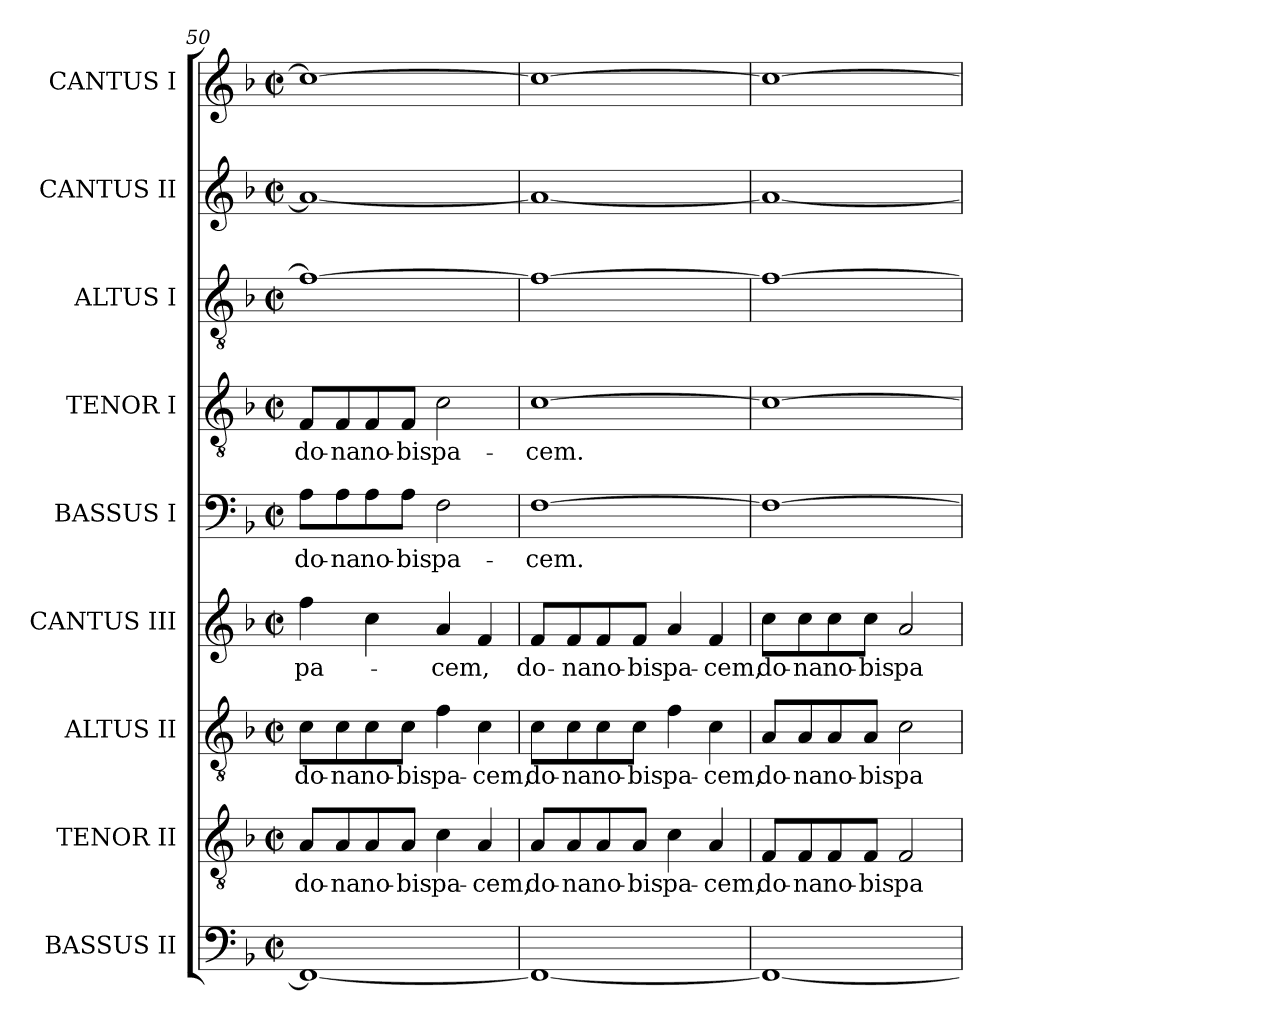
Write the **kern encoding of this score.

**kern	**kern	**text	**kern	**text	**kern	**text	**kern	**text	**kern	**text	**kern	**kern	**kern
*part9	*part8	*part8	*part7	*part7	*part6	*part6	*part5	*part5	*part4	*part4	*part3	*part2	*part1
*staff9	*staff8	*staff8	*staff7	*staff7	*staff6	*staff6	*staff5	*staff5	*staff4	*staff4	*staff3	*staff2	*staff1
*I"BASSUS II	*I"TENOR II	*	*I"ALTUS II	*	*I"CANTUS III	*	*I"BASSUS I	*	*I"TENOR I	*	*I"ALTUS I	*I"CANTUS II	*I"CANTUS I
*I'B. II	*I'T. II	*	*I'A. II	*	*I'C. III	*	*I'B. I	*	*I'T. I	*	*I'A. I	*I'C. II	*I'C. I
*clefF4	*clefGv2	*	*clefGv2	*	*clefG2	*	*clefF4	*	*clefGv2	*	*clefGv2	*clefG2	*clefG2
*	*ITrd7c12	*	*ITrd7c12	*	*	*	*	*	*ITrd7c12	*	*ITrd7c12	*	*
*k[b-]	*k[b-]	*	*k[b-]	*	*k[b-]	*	*k[b-]	*	*k[b-]	*	*k[b-]	*k[b-]	*k[b-]
*F:	*F:	*	*F:	*	*F:	*	*F:	*	*F:	*	*F:	*F:	*F:
*M2/2	*M2/2	*	*M2/2	*	*M2/2	*	*M2/2	*	*M2/2	*	*M2/2	*M2/2	*M2/2
*met(c|)	*met(c|)	*	*met(c|)	*	*met(c|)	*	*met(c|)	*	*met(c|)	*	*met(c|)	*met(c|)	*met(c|)
=50	=50	=50	=50	=50	=50	=50	=50	=50	=50	=50	=50	=50	=50
!	!	!LO:LY:b:color=#000000	!	!	!	!	!	!	!	!	!	!	!
!	!	!	!	!LO:LY:b:color=#000000	!	!	!	!	!	!	!	!	!
!	!	!	!	!	!	!LO:LY:b:color=#000000	!	!	!	!	!	!	!
!	!	!	!	!	!	!	!	!LO:LY:b:color=#000000	!	!	!	!	!
!	!	!	!	!	!	!	!	!	!	!LO:LY:b:color=#000000	!	!	!
1FFi_<	8AAi/L	do-	8Ci\L	do-	4ffi\	pa-	8Ai\L	do-	8FFi/L	do-	1Fi_>	1ai_<	1cci_>
!	!	!LO:LY:b:color=#000000	!	!	!	!	!	!	!	!	!	!	!
!	!	!	!	!LO:LY:b:color=#000000	!	!	!	!	!	!	!	!	!
!	!	!	!	!	!	!	!	!LO:LY:b:color=#000000	!	!	!	!	!
!	!	!	!	!	!	!	!	!	!	!LO:LY:b:color=#000000	!	!	!
.	8AAi/	-na	8Ci\	-na	.	.	8Ai\	-na	8FFi/	-na	.	.	.
!	!	!LO:LY:b:color=#000000	!	!	!	!	!	!	!	!	!	!	!
!	!	!	!	!LO:LY:b:color=#000000	!	!	!	!	!	!	!	!	!
!	!	!	!	!	!	!	!	!LO:LY:b:color=#000000	!	!	!	!	!
!	!	!	!	!	!	!	!	!	!	!LO:LY:b:color=#000000	!	!	!
.	8AAi/	no-	8Ci\	no-	4cci\	.	8Ai\	no-	8FFi/	no-	.	.	.
!	!	!LO:LY:b:color=#000000	!	!	!	!	!	!	!	!	!	!	!
!	!	!	!	!LO:LY:b:color=#000000	!	!	!	!	!	!	!	!	!
!	!	!	!	!	!	!	!	!LO:LY:b:color=#000000	!	!	!	!	!
!	!	!	!	!	!	!	!	!	!	!LO:LY:b:color=#000000	!	!	!
.	8AAi/J	-bis	8Ci\J	-bis	.	.	8Ai\J	-bis	8FFi/J	-bis	.	.	.
!	!	!LO:LY:b:color=#000000	!	!	!	!	!	!	!	!	!	!	!
!	!	!	!	!LO:LY:b:color=#000000	!	!	!	!	!	!	!	!	!
!	!	!	!	!	!	!LO:LY:b:color=#000000	!	!	!	!	!	!	!
!	!	!	!	!	!	!	!	!LO:LY:b:color=#000000	!	!	!	!	!
!	!	!	!	!	!	!	!	!	!	!LO:LY:b:color=#000000	!	!	!
.	4Ci\	pa-	4Fi\	pa-	4ai/	-cem,	2Fi\	pa-	2Ci\	pa-	.	.	.
!	!	!LO:LY:b:color=#000000	!	!	!	!	!	!	!	!	!	!	!
!	!	!	!	!LO:LY:b:color=#000000	!	!	!	!	!	!	!	!	!
.	4AAi/	-cem,	4Ci\	-cem,	4fi/	.	.	.	.	.	.	.	.
=51	=51	=51	=51	=51	=51	=51	=51	=51	=51	=51	=51	=51	=51
!	!	!LO:LY:b:color=#000000	!	!	!	!	!	!	!	!	!	!	!
!	!	!	!	!LO:LY:b:color=#000000	!	!	!	!	!	!	!	!	!
!	!	!	!	!	!	!LO:LY:b:color=#000000	!	!	!	!	!	!	!
!	!	!	!	!	!	!	!	!LO:LY:b:color=#000000	!	!	!	!	!
!	!	!	!	!	!	!	!	!	!	!LO:LY:b:color=#000000	!	!	!
1FFi_<	8AAi/L	do-	8Ci\L	do-	8fi/L	do-	[>1Fi	-cem.	[>1Ci	-cem.	1Fi_>	1ai_<	1cci_>
!	!	!LO:LY:b:color=#000000	!	!	!	!	!	!	!	!	!	!	!
!	!	!	!	!LO:LY:b:color=#000000	!	!	!	!	!	!	!	!	!
!	!	!	!	!	!	!LO:LY:b:color=#000000	!	!	!	!	!	!	!
.	8AAi/	-na	8Ci\	-na	8fi/	-na	.	.	.	.	.	.	.
!	!	!LO:LY:b:color=#000000	!	!	!	!	!	!	!	!	!	!	!
!	!	!	!	!LO:LY:b:color=#000000	!	!	!	!	!	!	!	!	!
!	!	!	!	!	!	!LO:LY:b:color=#000000	!	!	!	!	!	!	!
.	8AAi/	no-	8Ci\	no-	8fi/	no-	.	.	.	.	.	.	.
!	!	!LO:LY:b:color=#000000	!	!	!	!	!	!	!	!	!	!	!
!	!	!	!	!LO:LY:b:color=#000000	!	!	!	!	!	!	!	!	!
!	!	!	!	!	!	!LO:LY:b:color=#000000	!	!	!	!	!	!	!
.	8AAi/J	-bis	8Ci\J	-bis	8fi/J	-bis	.	.	.	.	.	.	.
!	!	!LO:LY:b:color=#000000	!	!	!	!	!	!	!	!	!	!	!
!	!	!	!	!LO:LY:b:color=#000000	!	!	!	!	!	!	!	!	!
!	!	!	!	!	!	!LO:LY:b:color=#000000	!	!	!	!	!	!	!
.	4Ci\	pa-	4Fi\	pa-	4ai/	pa-	.	.	.	.	.	.	.
!	!	!LO:LY:b:color=#000000	!	!	!	!	!	!	!	!	!	!	!
!	!	!	!	!LO:LY:b:color=#000000	!	!	!	!	!	!	!	!	!
!	!	!	!	!	!	!LO:LY:b:color=#000000	!	!	!	!	!	!	!
.	4AAi/	-cem,	4Ci\	-cem,	4fi/	-cem,	.	.	.	.	.	.	.
=52	=52	=52	=52	=52	=52	=52	=52	=52	=52	=52	=52	=52	=52
!	!	!LO:LY:b:color=#000000	!	!	!	!	!	!	!	!	!	!	!
!	!	!	!	!LO:LY:b:color=#000000	!	!	!	!	!	!	!	!	!
!	!	!	!	!	!	!LO:LY:b:color=#000000	!	!	!	!	!	!	!
1FFi_<	8FFi/L	do-	8AAi/L	do-	8cci\L	do-	1Fi_>	.	1Ci_>	.	1Fi_>	1ai_<	1cci_>
!	!	!LO:LY:b:color=#000000	!	!	!	!	!	!	!	!	!	!	!
!	!	!	!	!LO:LY:b:color=#000000	!	!	!	!	!	!	!	!	!
!	!	!	!	!	!	!LO:LY:b:color=#000000	!	!	!	!	!	!	!
.	8FFi/	-na	8AAi/	-na	8cci\	-na	.	.	.	.	.	.	.
!	!	!LO:LY:b:color=#000000	!	!	!	!	!	!	!	!	!	!	!
!	!	!	!	!LO:LY:b:color=#000000	!	!	!	!	!	!	!	!	!
!	!	!	!	!	!	!LO:LY:b:color=#000000	!	!	!	!	!	!	!
.	8FFi/	no-	8AAi/	no-	8cci\	no-	.	.	.	.	.	.	.
!	!	!LO:LY:b:color=#000000	!	!	!	!	!	!	!	!	!	!	!
!	!	!	!	!LO:LY:b:color=#000000	!	!	!	!	!	!	!	!	!
!	!	!	!	!	!	!LO:LY:b:color=#000000	!	!	!	!	!	!	!
.	8FFi/J	-bis	8AAi/J	-bis	8cci\J	-bis	.	.	.	.	.	.	.
!	!	!LO:LY:b:color=#000000	!	!	!	!	!	!	!	!	!	!	!
!	!	!	!	!LO:LY:b:color=#000000	!	!	!	!	!	!	!	!	!
!	!	!	!	!	!	!LO:LY:b:color=#000000	!	!	!	!	!	!	!
.	2FFi/	pa-	2Ci\	pa-	2ai/	pa-	.	.	.	.	.	.	.
=	=	=	=	=	=	=	=	=	=	=	=	=	=
*-	*-	*-	*-	*-	*-	*-	*-	*-	*-	*-	*-	*-	*-
